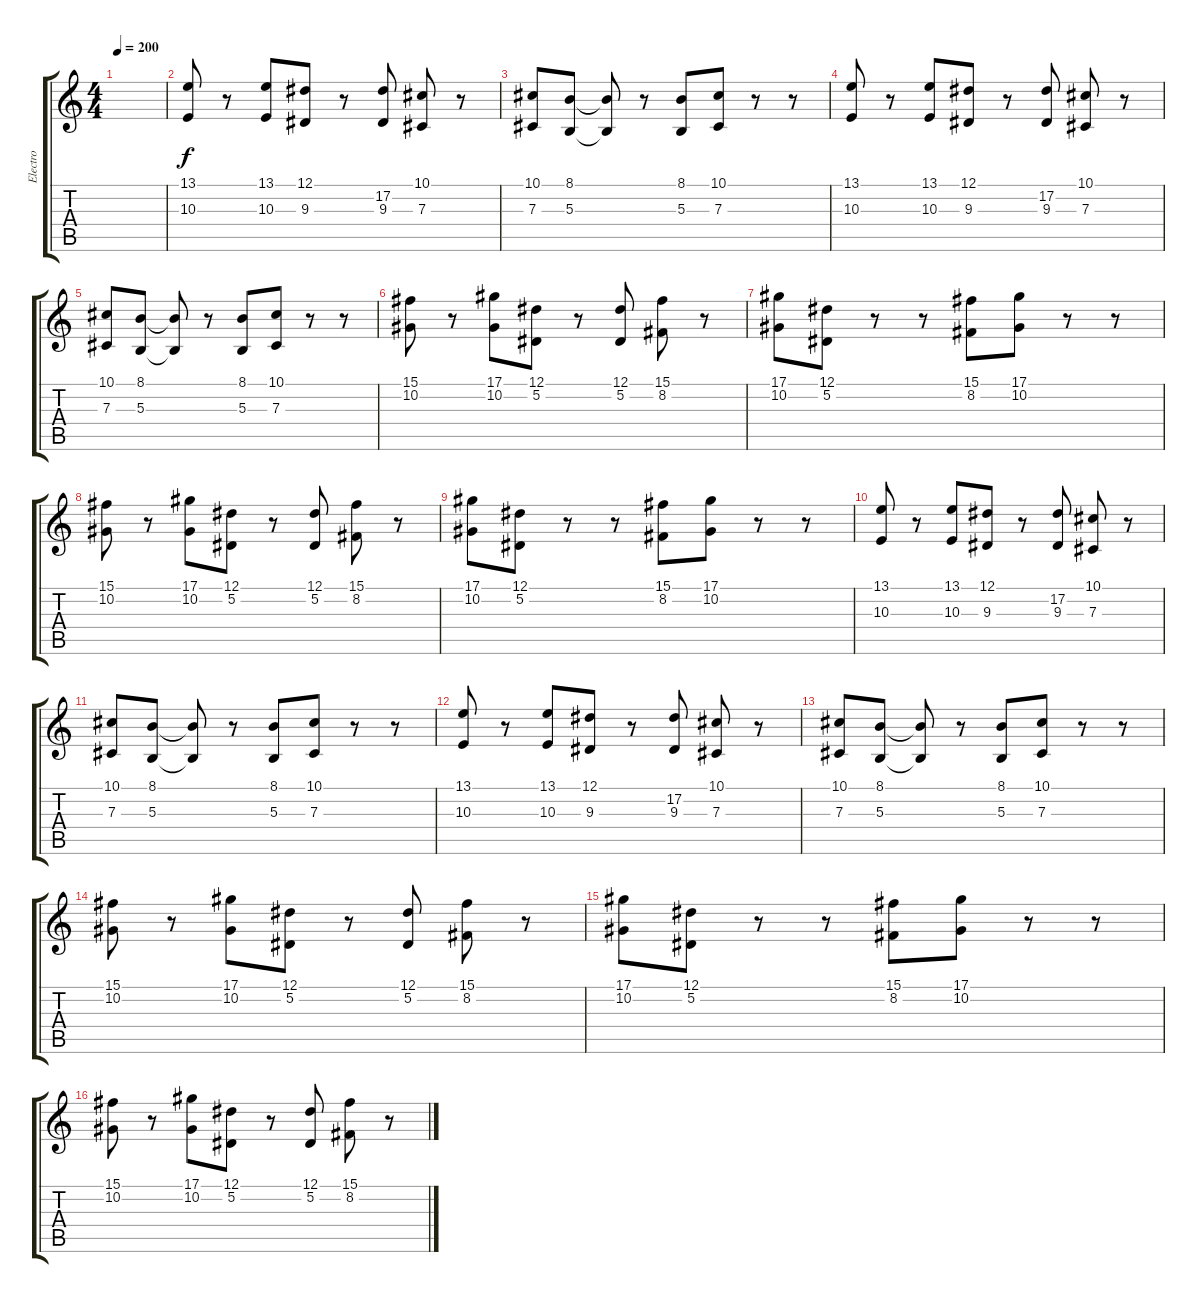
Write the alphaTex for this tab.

\track ("Electro" "Electro") {instrument lead2sawtooth}
\staff {score tabs}
\tuning (Eb4 Bb3 Gb3 Db3 Ab2 Eb2) {hide}
\ts (4 4)
\tempo 200
\clef g2
\ks c
|
(13.1 10.3).8{volume 9} r.8 (13.1 10.3).8 (12.1 9.3).8 r.8 (17.2 9.3).8 (10.1 7.3).8 r.8 |
(10.1 7.3).8 (8.1 5.3).8 (8.1{t} 5.3{t}).8 r.8 (8.1 5.3).8 (10.1 7.3).8 r.8 r.8 |
(13.1 10.3).8 r.8 (13.1 10.3).8 (12.1 9.3).8 r.8 (17.2 9.3).8 (10.1 7.3).8 r.8 |
(10.1 7.3).8 (8.1 5.3).8 (8.1{t} 5.3{t}).8 r.8 (8.1 5.3).8 (10.1 7.3).8 r.8 r.8 |
(15.1 10.2).8 r.8 (17.1 10.2).8 (12.1 5.2).8 r.8 (12.1 5.2).8 (15.1 8.2).8 r.8 |
(17.1 10.2).8 (12.1 5.2).8 r.8 r.8 (15.1 8.2).8 (17.1 10.2).8 r.8 r.8 |
(15.1 10.2).8 r.8 (17.1 10.2).8 (12.1 5.2).8 r.8 (12.1 5.2).8 (15.1 8.2).8 r.8 |
(17.1 10.2).8 (12.1 5.2).8 r.8 r.8 (15.1 8.2).8 (17.1 10.2).8 r.8 r.8 |
(13.1 10.3).8{volume 9} r.8 (13.1 10.3).8 (12.1 9.3).8 r.8 (17.2 9.3).8 (10.1 7.3).8 r.8 |
(10.1 7.3).8 (8.1 5.3).8 (8.1{t} 5.3{t}).8 r.8 (8.1 5.3).8 (10.1 7.3).8 r.8 r.8 |
(13.1 10.3).8 r.8 (13.1 10.3).8 (12.1 9.3).8 r.8 (17.2 9.3).8 (10.1 7.3).8 r.8 |
(10.1 7.3).8 (8.1 5.3).8 (8.1{t} 5.3{t}).8 r.8 (8.1 5.3).8 (10.1 7.3).8 r.8 r.8 |
(15.1 10.2).8 r.8 (17.1 10.2).8 (12.1 5.2).8 r.8 (12.1 5.2).8 (15.1 8.2).8 r.8 |
(17.1 10.2).8 (12.1 5.2).8 r.8 r.8 (15.1 8.2).8 (17.1 10.2).8 r.8 r.8 |
(15.1 10.2).8 r.8 (17.1 10.2).8 (12.1 5.2).8 r.8 (12.1 5.2).8 (15.1 8.2).8 r.8
